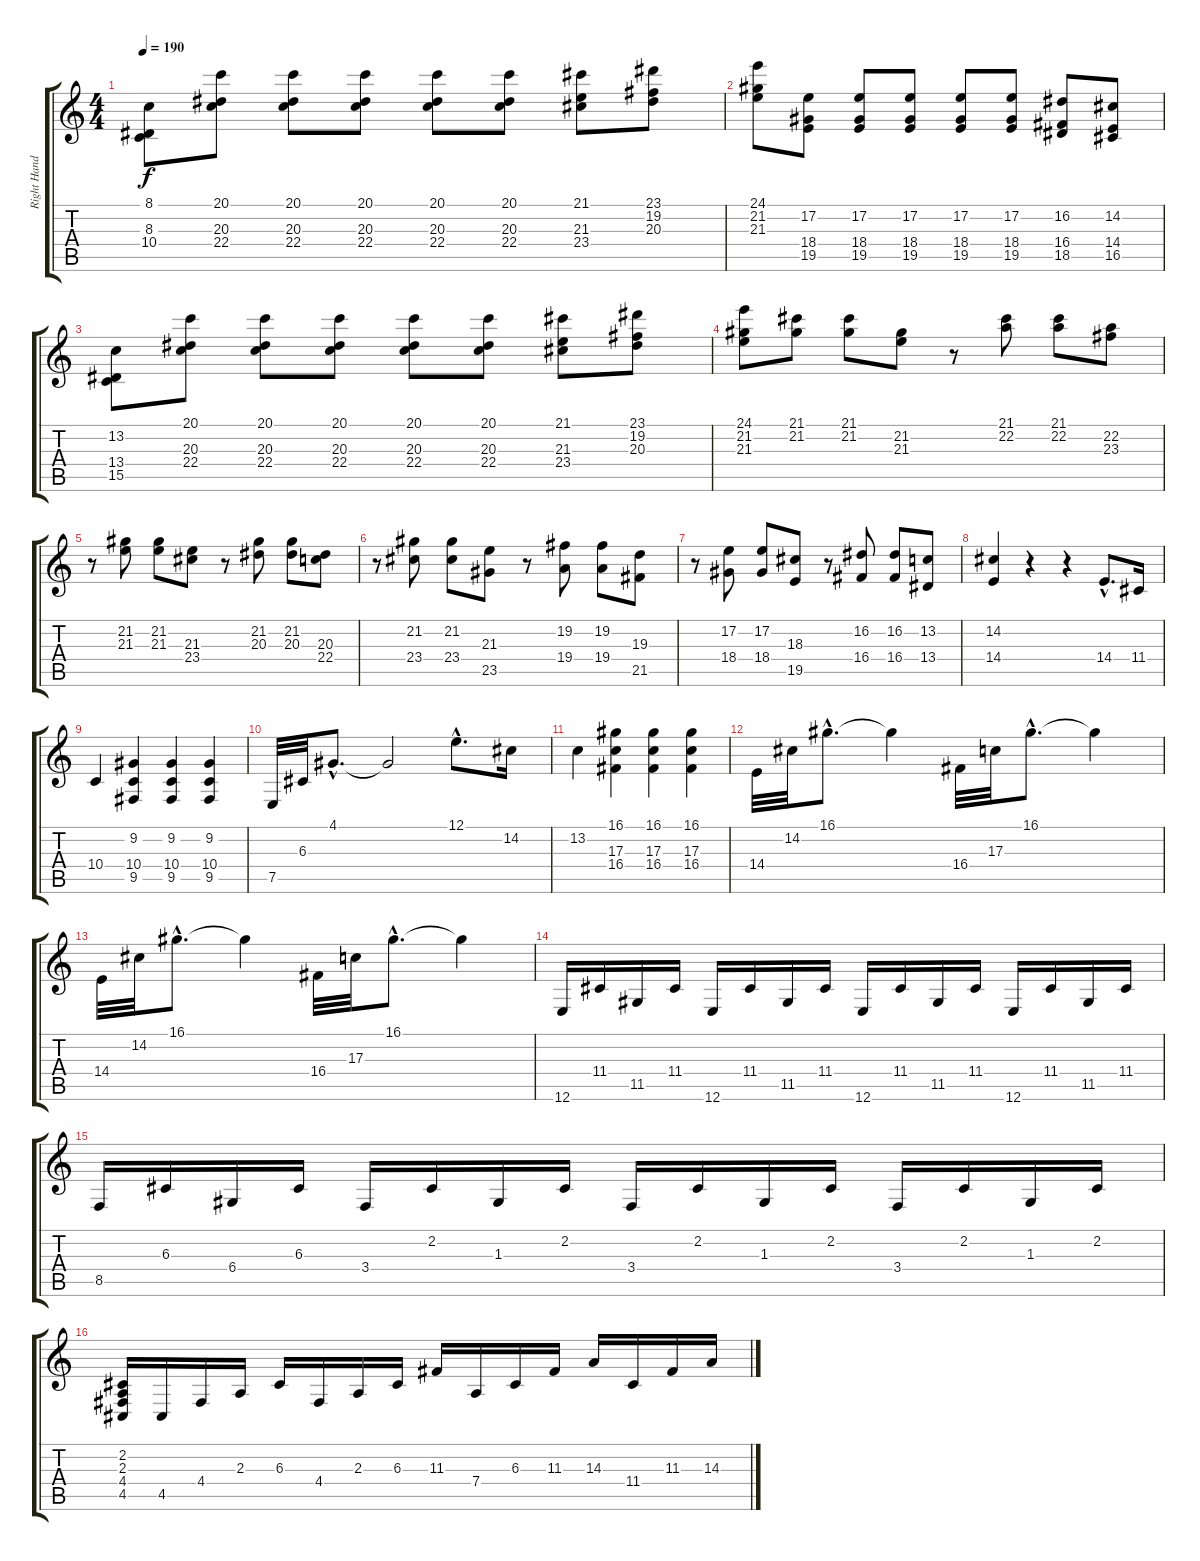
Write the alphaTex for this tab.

\track ("Right Hand" "Right Hand") {instrument acousticgrandpiano}
\staff {score tabs}
\tuning (E4 B3 G3 D3 A2 E2) {hide}
\ts (4 4)
\tempo 190
\clef g2
\ks c
(8.1 8.3 10.4).8{dy f} (20.1 20.3 22.4).8 (20.1 20.3 22.4).8 (20.1 20.3 22.4).8 (20.1 20.3 22.4).8 (20.1 20.3 22.4).8 (21.1 21.3 23.4).8 (23.1 19.2 20.3).8 |
(24.1 21.2 21.3).8 (17.2 18.4 19.5).8 (17.2 18.4 19.5).8 (17.2 18.4 19.5).8 (17.2 18.4 19.5).8 (17.2 18.4 19.5).8 (16.2 16.4 18.5).8 (14.2 14.4 16.5).8 |
(13.2 13.4 15.5).8 (20.1 20.3 22.4).8 (20.1 20.3 22.4).8 (20.1 20.3 22.4).8 (20.1 20.3 22.4).8 (20.1 20.3 22.4).8 (21.1 21.3 23.4).8 (23.1 19.2 20.3).8 |
(24.1 21.2 21.3).8 (21.1 21.2).8 (21.1 21.2).8 (21.2 21.3).8 r.8 (21.1 22.2).8 (21.1 22.2).8 (22.2 23.3).8 |
r.8 (21.2 21.3).8 (21.2 21.3).8 (21.3 23.4).8 r.8 (21.2 20.3).8 (21.2 20.3).8 (20.3 22.4).8 |
r.8 (21.2 23.4).8 (21.2 23.4).8 (21.3 23.5).8 r.8 (19.2 19.4).8 (19.2 19.4).8 (19.3 21.5).8 |
r.8 (17.2 18.4).8 (17.2 18.4).8 (18.3 19.5).8 r.8 (16.2 16.4).8 (16.2 16.4).8 (13.2 13.4).8 |
(14.2 14.4).4 r.4 r.4 14.4{hac}.8{d} 11.4.16 |
10.4.4 (9.2 10.4 9.5).4 (9.2 10.4 9.5).4 (9.2 10.4 9.5).4 |
7.5.32 6.3.32 4.1{hac}.8{d} 4.1{t}.2 12.1{hac}.8{d} 14.2.16 |
13.2.4 (16.1 17.3 16.4).4 (16.1 17.3 16.4).4 (16.1 17.3 16.4).4 |
14.4.32 14.2.32 16.1{hac}.8{d} 16.1{t}.4 16.4.32 17.3.32 16.1{hac}.8{d} 16.1{t}.4 |
14.4.32 14.2.32 16.1{hac}.8{d} 16.1{t}.4 16.4.32 17.3.32 16.1{hac}.8{d} 16.1{t}.4 |
12.6.16 11.4.16 11.5.16 11.4.16 12.6.16 11.4.16 11.5.16 11.4.16 12.6.16 11.4.16 11.5.16 11.4.16 12.6.16 11.4.16 11.5.16 11.4.16 |
8.5.16 6.3.16 6.4.16 6.3.16 3.4.16 2.2.16 1.3.16 2.2.16 3.4.16 2.2.16 1.3.16 2.2.16 3.4.16 2.2.16 1.3.16 2.2.16 |
(2.2 2.3 4.4 4.5).16 4.5.16 4.4.16 2.3.16 6.3.16 4.4.16 2.3.16 6.3.16 11.3.16 7.4.16 6.3.16 11.3.16 14.3.16 11.4.16 11.3.16 14.3.16
